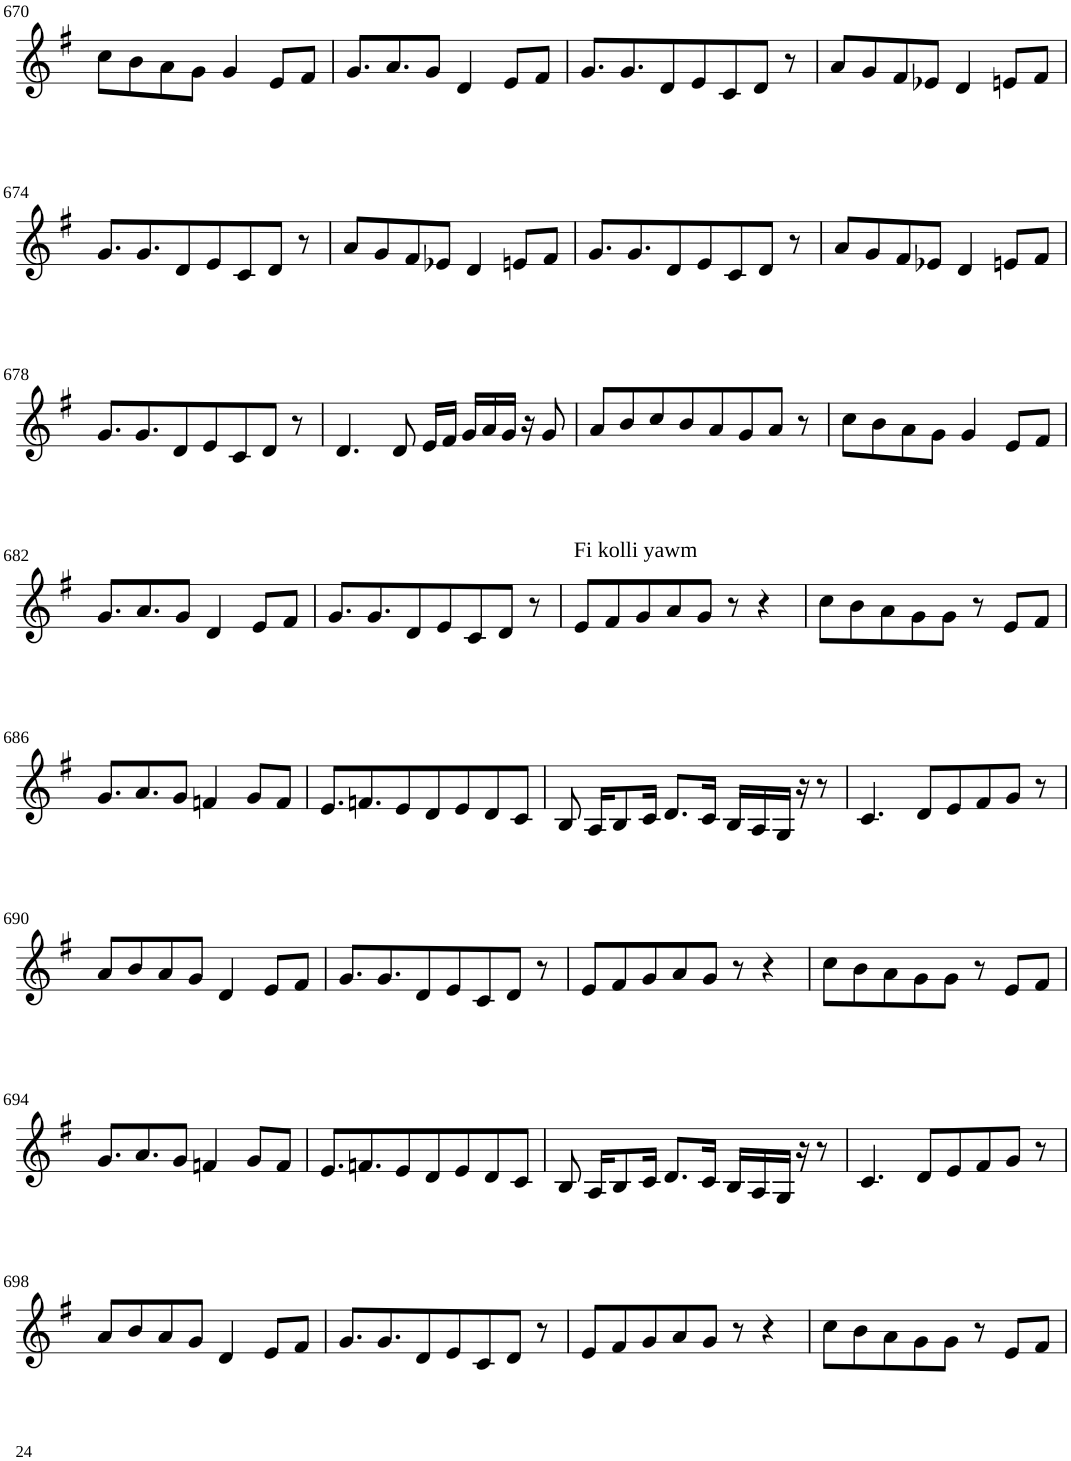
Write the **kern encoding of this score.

**kern
*part1
*staff1
*I"Violin
!!LO:PB:g=z
*clefG2
*k[f#]
*G:
*M8/8
=670
8cc\L
8b\
8a\
8g\J
4g/
8e/L
8f#/J
=671
8.g/L
8.a/
8g/J
4d/
8e/L
8f#/J
=672
8.g/L
8.g/
8d/
8e/
8c/
8d/J
8r
=673
8a/L
8g/
8f#/
8e-X/J
4d/
8en/L
8f#/J
!!LO:LB:g=z
=674
8.g/L
8.g/
8d/
8e/
8c/
8d/J
8r
=675
8a/L
8g/
8f#/
8e-X/J
4d/
8en/L
8f#/J
=676
8.g/L
8.g/
8d/
8e/
8c/
8d/J
8r
=677
8a/L
8g/
8f#/
8e-X/J
4d/
8en/L
8f#/J
!!LO:LB:g=z
=678
8.g/L
8.g/
8d/
8e/
8c/
8d/J
8r
=679
4.d/
8d/
16e/LL
16f#/JJ
16g/LL
16a/
16g/JJ
16r
8g/
=680
8a/L
8b/
8cc/
8b/
8a/
8g/
8a/J
8r
=681
8cc\L
8b\
8a\
8g\J
4g/
8e/L
8f#/J
!!LO:LB:g=z
=682
8.g/L
8.a/
8g/J
4d/
8e/L
8f#/J
=683
8.g/L
8.g/
8d/
8e/
8c/
8d/J
8r
=684
!LO:TX:a:t=Fi kolli yawm
8e/L
8f#/
8g/
8a/
8g/J
8r
4r
=685
8cc\L
8b\
8a\
8g\
8g\J
8r
8e/L
8f#/J
!!LO:LB:g=z
=686
8.g/L
8.a/
8g/J
4fn/
8g/L
8f/J
=687
8.e/L
8.fn/
8e/
8d/
8e/
8d/
8c/J
=688
8B/
16A/KL
8B/
16c/Jk
8.d/L
16c/Jk
16B/LL
16A/
16G/JJ
16r
8r
=689
4.c/
8d/L
8e/
8f#/
8g/J
8r
!!LO:LB:g=z
=690
8a/L
8b/
8a/
8g/J
4d/
8e/L
8f#/J
=691
8.g/L
8.g/
8d/
8e/
8c/
8d/J
8r
=692
8e/L
8f#/
8g/
8a/
8g/J
8r
4r
=693
8cc\L
8b\
8a\
8g\
8g\J
8r
8e/L
8f#/J
!!LO:LB:g=z
=694
8.g/L
8.a/
8g/J
4fn/
8g/L
8f/J
=695
8.e/L
8.fn/
8e/
8d/
8e/
8d/
8c/J
=696
8B/
16A/KL
8B/
16c/Jk
8.d/L
16c/Jk
16B/LL
16A/
16G/JJ
16r
8r
=697
4.c/
8d/L
8e/
8f#/
8g/J
8r
!!LO:LB:g=z
=698
8a/L
8b/
8a/
8g/J
4d/
8e/L
8f#/J
=699
8.g/L
8.g/
8d/
8e/
8c/
8d/J
8r
=700
8e/L
8f#/
8g/
8a/
8g/J
8r
4r
=701
8cc\L
8b\
8a\
8g\
8g\J
8r
8e/L
8f#/J
=
*-
